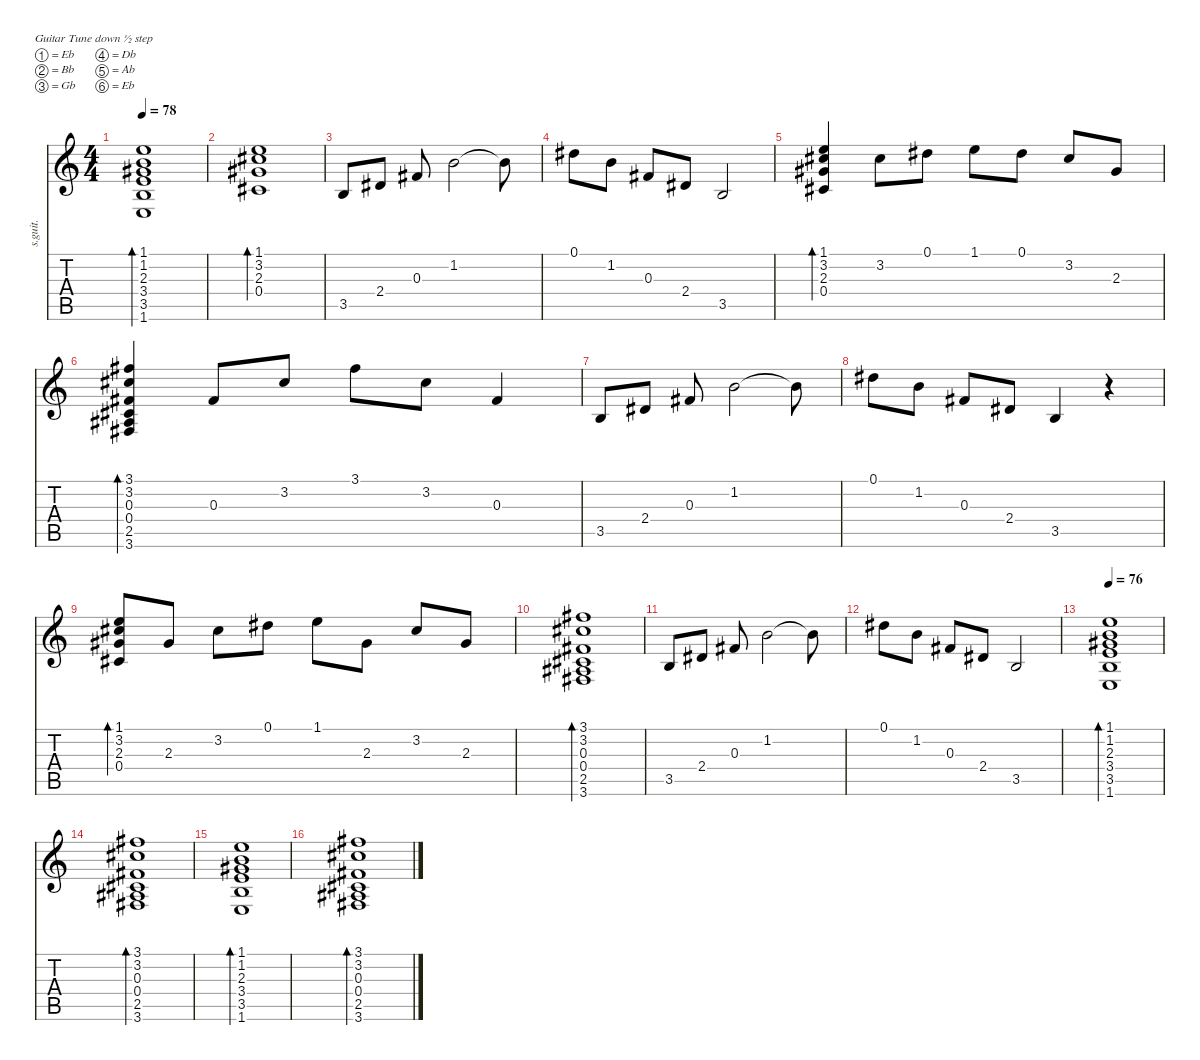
\defaultSystemsLayout 4
\hideDynamics
\bracketExtendMode nobrackets
\track ("Izzy Stradlin (Rhythm I)" "s.guit.") {instrument electricguitarclean}
\staff {score tabs}
\tuning (Eb4 Bb3 Gb3 Db3 Ab2 Eb2)
\ts (4 4)
\tempo 78
\clef g2
\ks c
(1.1 1.2 2.3{acc #} 3.4 3.5 1.6).1{bd 30 lyrics (0 "") lyrics (1 "") lyrics (2 "") lyrics (3 "") lyrics (4 "") dy mf} |
(1.1 3.2{acc #} 2.3{acc #} 0.4{acc #}).1{bd 30 lyrics (0 "") lyrics (1 "") lyrics (2 "") lyrics (3 "") lyrics (4 "")} |
3.5.8{lyrics (0 "") lyrics (1 "") lyrics (2 "") lyrics (3 "") lyrics (4 "")} 2.4{acc #}.8{lyrics (0 "") lyrics (1 "") lyrics (2 "") lyrics (3 "") lyrics (4 "")} 0.3{acc #}.8{lyrics (0 "") lyrics (1 "") lyrics (2 "") lyrics (3 "") lyrics (4 "")} 1.2.2{lyrics (0 "") lyrics (1 "") lyrics (2 "") lyrics (3 "") lyrics (4 "")} 1.2{t}.8{lyrics (0 "") lyrics (1 "") lyrics (2 "") lyrics (3 "") lyrics (4 "")} |
0.1{acc #}.8{lyrics (0 "") lyrics (1 "") lyrics (2 "") lyrics (3 "") lyrics (4 "")} 1.2.8{lyrics (0 "") lyrics (1 "") lyrics (2 "") lyrics (3 "") lyrics (4 "")} 0.3{acc #}.8{lyrics (0 "") lyrics (1 "") lyrics (2 "") lyrics (3 "") lyrics (4 "")} 2.4{acc #}.8{lyrics (0 "") lyrics (1 "") lyrics (2 "") lyrics (3 "") lyrics (4 "")} 3.5.2{lyrics (0 "") lyrics (1 "") lyrics (2 "") lyrics (3 "") lyrics (4 "")} |
(1.1 3.2{acc #} 2.3{acc #} 0.4{acc #}).4{bd 30 lyrics (0 "") lyrics (1 "") lyrics (2 "") lyrics (3 "") lyrics (4 "")} 3.2{acc #}.8{lyrics (0 "") lyrics (1 "") lyrics (2 "") lyrics (3 "") lyrics (4 "")} 0.1{acc #}.8{lyrics (0 "") lyrics (1 "") lyrics (2 "") lyrics (3 "") lyrics (4 "")} 1.1.8{lyrics (0 "") lyrics (1 "") lyrics (2 "") lyrics (3 "") lyrics (4 "")} 0.1{acc #}.8{lyrics (0 "") lyrics (1 "") lyrics (2 "") lyrics (3 "") lyrics (4 "")} 3.2{acc #}.8{lyrics (0 "") lyrics (1 "") lyrics (2 "") lyrics (3 "") lyrics (4 "")} 2.3{acc #}.8{lyrics (0 "") lyrics (1 "") lyrics (2 "") lyrics (3 "") lyrics (4 "")} |
(3.1{acc #} 3.2{acc #} 0.3{acc #} 0.4{acc #} 2.5{acc #} 3.6{acc #}).4{bd 30 lyrics (0 "") lyrics (1 "") lyrics (2 "") lyrics (3 "") lyrics (4 "")} 0.3{acc #}.8{lyrics (0 "") lyrics (1 "") lyrics (2 "") lyrics (3 "") lyrics (4 "")} 3.2{acc #}.8{lyrics (0 "") lyrics (1 "") lyrics (2 "") lyrics (3 "") lyrics (4 "")} 3.1{acc #}.8{lyrics (0 "") lyrics (1 "") lyrics (2 "") lyrics (3 "") lyrics (4 "")} 3.2{acc #}.8{lyrics (0 "") lyrics (1 "") lyrics (2 "") lyrics (3 "") lyrics (4 "")} 0.3{acc #}.4{lyrics (0 "") lyrics (1 "") lyrics (2 "") lyrics (3 "") lyrics (4 "")} |
3.5.8{lyrics (0 "") lyrics (1 "") lyrics (2 "") lyrics (3 "") lyrics (4 "")} 2.4{acc #}.8{lyrics (0 "") lyrics (1 "") lyrics (2 "") lyrics (3 "") lyrics (4 "")} 0.3{acc #}.8{lyrics (0 "") lyrics (1 "") lyrics (2 "") lyrics (3 "") lyrics (4 "")} 1.2.2{lyrics (0 "") lyrics (1 "") lyrics (2 "") lyrics (3 "") lyrics (4 "")} 1.2{t}.8{lyrics (0 "") lyrics (1 "") lyrics (2 "") lyrics (3 "") lyrics (4 "")} |
0.1{acc #}.8{lyrics (0 "") lyrics (1 "") lyrics (2 "") lyrics (3 "") lyrics (4 "")} 1.2.8{lyrics (0 "") lyrics (1 "") lyrics (2 "") lyrics (3 "") lyrics (4 "")} 0.3{acc #}.8{lyrics (0 "") lyrics (1 "") lyrics (2 "") lyrics (3 "") lyrics (4 "")} 2.4{acc #}.8{lyrics (0 "") lyrics (1 "") lyrics (2 "") lyrics (3 "") lyrics (4 "")} 3.5.4{lyrics (0 "") lyrics (1 "") lyrics (2 "") lyrics (3 "") lyrics (4 "")} r.4 |
(1.1 3.2{acc #} 2.3{acc #} 0.4{acc #}).8{bd 30 lyrics (0 "") lyrics (1 "") lyrics (2 "") lyrics (3 "") lyrics (4 "")} 2.3{acc #}.8{lyrics (0 "") lyrics (1 "") lyrics (2 "") lyrics (3 "") lyrics (4 "")} 3.2{acc #}.8{lyrics (0 "") lyrics (1 "") lyrics (2 "") lyrics (3 "") lyrics (4 "")} 0.1{acc #}.8{lyrics (0 "") lyrics (1 "") lyrics (2 "") lyrics (3 "") lyrics (4 "")} 1.1.8{lyrics (0 "") lyrics (1 "") lyrics (2 "") lyrics (3 "") lyrics (4 "")} 2.3{acc #}.8{lyrics (0 "") lyrics (1 "") lyrics (2 "") lyrics (3 "") lyrics (4 "")} 3.2{acc #}.8{lyrics (0 "") lyrics (1 "") lyrics (2 "") lyrics (3 "") lyrics (4 "")} 2.3{acc #}.8{lyrics (0 "") lyrics (1 "") lyrics (2 "") lyrics (3 "") lyrics (4 "")} |
(3.1{acc #} 3.2{acc #} 0.3{acc #} 0.4{acc #} 2.5{acc #} 3.6{acc #}).1{bd 30 lyrics (0 "") lyrics (1 "") lyrics (2 "") lyrics (3 "") lyrics (4 "")} |
3.5.8{lyrics (0 "") lyrics (1 "") lyrics (2 "") lyrics (3 "") lyrics (4 "")} 2.4{acc #}.8{lyrics (0 "") lyrics (1 "") lyrics (2 "") lyrics (3 "") lyrics (4 "")} 0.3{acc #}.8{lyrics (0 "") lyrics (1 "") lyrics (2 "") lyrics (3 "") lyrics (4 "")} 1.2.2{lyrics (0 "") lyrics (1 "") lyrics (2 "") lyrics (3 "") lyrics (4 "")} 1.2{t}.8{lyrics (0 "") lyrics (1 "") lyrics (2 "") lyrics (3 "") lyrics (4 "")} |
0.1{acc #}.8{lyrics (0 "") lyrics (1 "") lyrics (2 "") lyrics (3 "") lyrics (4 "")} 1.2.8{lyrics (0 "") lyrics (1 "") lyrics (2 "") lyrics (3 "") lyrics (4 "")} 0.3{acc #}.8{lyrics (0 "") lyrics (1 "") lyrics (2 "") lyrics (3 "") lyrics (4 "")} 2.4{acc #}.8{lyrics (0 "") lyrics (1 "") lyrics (2 "") lyrics (3 "") lyrics (4 "")} 3.5.2{lyrics (0 "") lyrics (1 "") lyrics (2 "") lyrics (3 "") lyrics (4 "")} |
\tempo 76
(1.1 1.2 2.3{acc #} 3.4 3.5 1.6).1{bd 30 lyrics (0 "") lyrics (1 "") lyrics (2 "") lyrics (3 "") lyrics (4 "")} |
(3.1{acc #} 3.2{acc #} 0.3{acc #} 0.4{acc #} 2.5{acc #} 3.6{acc #}).1{bd 30 lyrics (0 "") lyrics (1 "") lyrics (2 "") lyrics (3 "") lyrics (4 "")} |
(1.1 1.2 2.3{acc #} 3.4 3.5 1.6).1{bd 30 lyrics (0 "") lyrics (1 "") lyrics (2 "") lyrics (3 "") lyrics (4 "")} |
(3.1{acc #} 3.2{acc #} 0.3{acc #} 0.4{acc #} 2.5{acc #} 3.6{acc #}).1{bd 30 lyrics (0 "") lyrics (1 "") lyrics (2 "") lyrics (3 "") lyrics (4 "")}
